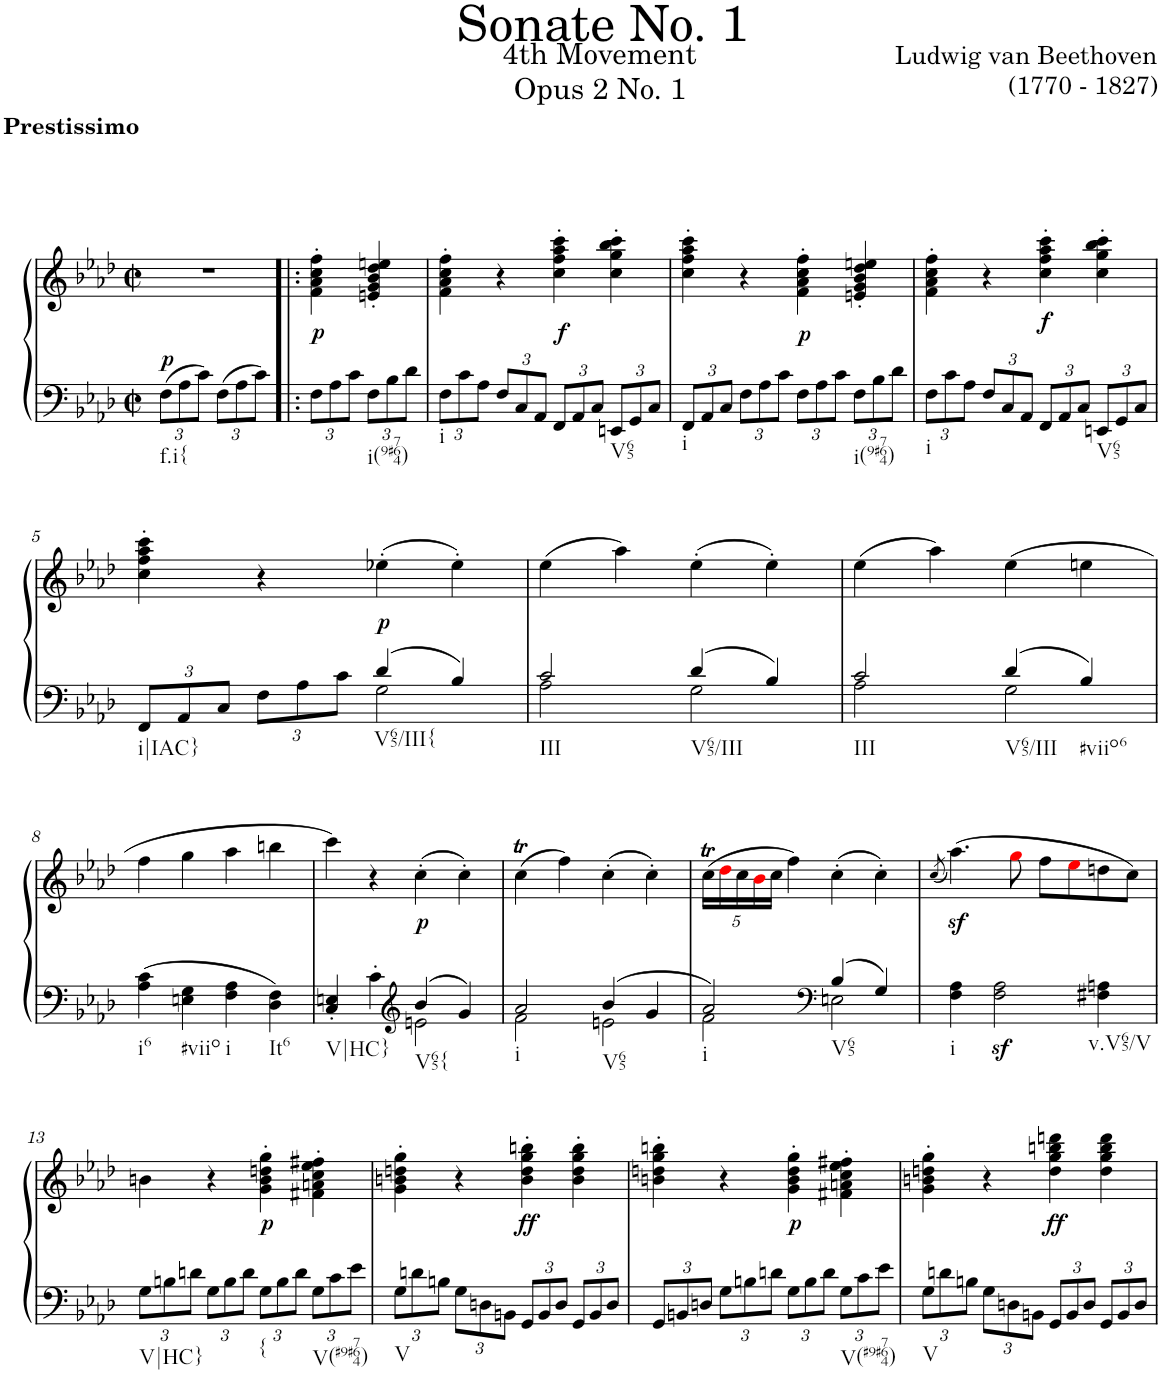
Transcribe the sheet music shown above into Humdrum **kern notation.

**kern	**kern	**dynam
*part1	*part1	*part1
*staff2	*staff1	*staff1/2
*I"Piano	*	*
*I'Pno.	*	*
*clefF4	*clefG2	*
*k[b-e-a-d-]	*k[b-e-a-d-]	*
*A-:	*A-:	*
*M2/2	*M2/2	*
*met(c|)	*met(c|)	*
*Xbrackettup	*	*
=	=	=
!	!LO:TX:a:B:t=Prestissimo	!
!LO:TX:b:t=f.i{	!	!
!	!	!LO:DY:a=2
12F\L	1r	p
12A-\	.	.
12c\J	.	.
12F\L	.	.
12A-\	.	.
12c\J	.	.
2ryy	.	.
=1!|:	=1!|:	=1!|:
!	!	!LO:DY:b
12F\L	4f\' 4a-\' 4cc\' 4ff\'	p
12A-\	.	.
12c\J	.	.
!LO:TX:b:t=i(9#764)	!	!
12F\L	4en/' 4g/' 4b-/' 4dd-/' 4een/'	.
12B-\	.	.
12d-\J	.	.
=2	=2	=2
!LO:TX:b:t=i	!	!
12F\L	4f\' 4a-\' 4cc\' 4ff\'	.
12c\	.	.
12A-\J	.	.
12F/L	4r	.
12C/	.	.
12AA-/J	.	.
!	!	!LO:DY:b
12FF/L	4cc\' 4ff\' 4aa-\' 4ccc\'	f
12AA-/	.	.
12C/J	.	.
!LO:TX:b:t=V65	!	!
12EEn/L	4cc\' 4gg\' 4bb-\' 4ccc\'	.
12GG/	.	.
12C/J	.	.
=3	=3	=3
!LO:TX:b:t=i	!	!
12FF/L	4cc\' 4ff\' 4aa-\' 4ccc\'	.
12AA-/	.	.
12C/J	.	.
12F\L	4r	.
12A-\	.	.
12c\J	.	.
!	!	!LO:DY:b
12F\L	4f\' 4a-\' 4cc\' 4ff\'	p
12A-\	.	.
12c\J	.	.
!LO:TX:b:t=i(9#764)	!	!
12F\L	4en/' 4g/' 4b-/' 4dd-/' 4een/'	.
12B-\	.	.
12d-\J	.	.
=4	=4	=4
!LO:TX:b:t=i	!	!
12F\L	4f\' 4a-\' 4cc\' 4ff\'	.
12c\	.	.
12A-\J	.	.
12F/L	4r	.
12C/	.	.
12AA-/J	.	.
!	!	!LO:DY:b
12FF/L	4cc\' 4ff\' 4aa-\' 4ccc\'	f
12AA-/	.	.
12C/J	.	.
!LO:TX:b:t=V65	!	!
12EEn/L	4cc\' 4gg\' 4bb-\' 4ccc\'	.
12GG/	.	.
12C/J	.	.
!!LO:LB:g=z
=5	=5	=5
*^	*	*
!LO:TX:b:t=i|IAC}	!	!	!
12FF/L	2ryy	4cc\' 4ff\' 4aa-\' 4ccc\'	.
12AA-/	.	.	.
12C/J	.	.	.
12F\L	.	4r	.
12A-\	.	.	.
12c\J	.	.	.
!LO:TX:b:t=V65/III{	!	!	!
!	!	!	!LO:DY:b
4d-/	2G\	(4ee-X'\	p
4B-/	.	4ee-'\)	.
=6	=6	=6	=6
!LO:TX:b:t=III	!	!	!
2c/	2A-\	(4ee-\	.
.	.	4aa-\)	.
!LO:TX:b:t=V65/III	!	!	!
4d-/	2G\	(4ee-'\	.
4B-/	.	4ee-'\)	.
=7	=7	=7	=7
!LO:TX:b:t=III	!	!	!
2c/	2A-\	(4ee-\	.
.	.	4aa-\)	.
!LO:TX:b:t=V65/III	!	!	!
4d-/	2G\	(4ee-\	.
!LO:TX:b:t=#viio6	!	!	!
4B-/	.	4een\	.
*v	*v	*	*
!!LO:LB:g=z
=8	=8	=8
!LO:TX:b:t=i6	!	!
4A-\ 4c\	4ff\	.
!LO:TX:b:t=#viio	!	!
4En\ 4G\	4gg\	.
!LO:TX:b:t=i	!	!
4F\ 4A-\	4aa-\	.
!LO:TX:b:t=It6	!	!
4D-\ 4F\	4bbn\	.
=9	=9	=9
*^	*	*
!LO:TX:b:t=V|HC}	!	!	!
4C/' 4En/'	2ryy	4ccc\)	.
4c'\	.	4r	.
*clefG2	*	*	*
!LO:TX:b:t=V65{	!	!	!
!	!	!	!LO:DY:b
4b-/	2en\	(4cc'\	p
4g/	.	4cc'\)	.
=10	=10	=10	=10
!LO:TX:b:t=i	!	!	!
2a-/	2f\	(4cct\	.
.	.	4ff\)	.
!LO:TX:b:t=V65	!	!	!
4b-/	2en\	(4cc'\	.
4g/	.	4cc'\)	.
=11	=11	=11	=11
*	*	*Xbrackettup	*
!LO:TX:b:t=i	!	!	!
2a-/	2f\	(20cct\LL	.
.	.	20dd-i\	.
.	.	20cc\	.
.	.	20b-i\	.
.	.	20cc\JJ	.
.	.	4ff\)	.
*clefF4	*	*	*
!LO:TX:b:t=V65	!	!	!
4B-/	2En\	(4cc'\	.
4G/	.	4cc'\)	.
*v	*v	*	*
=12	=12	=12
.	(8qcc/	.
!LO:TX:b:t=i	!	!
4F\ 4A-\	(4.aa-z<\)	.
2F\z< 2A-\z<	.	.
.	8ggi\	.
.	8ff\L	.
.	8ee-i\	.
!LO:TX:b:t=v.V65/V	!	!
4F#X\ 4An\	8ddn\	.
.	8cc\J)	.
!!LO:LB:g=z
=13	=13	=13
!LO:TX:b:t=V|HC}	!	!
12G\L	4bn\	.
12Bn\	.	.
12dn\J	.	.
12G\L	4r	.
12B\	.	.
12d\J	.	.
!LO:TX:b:t={	!	!
!	!	!LO:DY:b
12G\L	4g\' 4b\' 4ddn\' 4gg\'	p
12B\	.	.
12d\J	.	.
!LO:TX:b:t=V(#9#764)	!	!
12G\L	4f#X\' 4an\' 4cc\' 4ee-\' 4ff#X\'	.
12c\	.	.
12e-\J	.	.
=14	=14	=14
!LO:TX:b:t=V	!	!
12G\L	4g\' 4bn\' 4ddn\' 4gg\'	.
12dn\	.	.
12Bn\J	.	.
12G\L	4r	.
12Dn\	.	.
12BBn\J	.	.
!	!	!LO:DY:b
12GG/L	4b\' 4dd\' 4gg\' 4bbn\'	ff
12BB/	.	.
12D/J	.	.
12GG/L	4b\' 4dd\' 4gg\' 4bb\'	.
12BB/	.	.
12D/J	.	.
=15	=15	=15
12GG/L	4bn\' 4ddn\' 4gg\' 4bbn\'	.
12BBn/	.	.
12Dn/J	.	.
12G\L	4r	.
12Bn\	.	.
12dn\J	.	.
!	!	!LO:DY:b
12G\L	4g\' 4b\' 4dd\' 4gg\'	p
12B\	.	.
12d\J	.	.
!LO:TX:b:t=V(#9#764)	!	!
12G\L	4f#X\' 4an\' 4cc\' 4ee-\' 4ff#X\'	.
12c\	.	.
12e-\J	.	.
=16	=16	=16
!LO:TX:b:t=V	!	!
12G\L	4g\' 4bn\' 4ddn\' 4gg\'	.
12dn\	.	.
12Bn\J	.	.
12G\L	4r	.
12Dn\	.	.
12BBn\J	.	.
!	!	!LO:DY:b
12GG/L	4dd\ 4gg\ 4bbn\ 4dddn\	ff
12BB/	.	.
12D/J	.	.
12GG/L	4dd\ 4gg\ 4bb\ 4ddd\	.
12BB/	.	.
12D/J	.	.
=	=	=
*-	*-	*-
